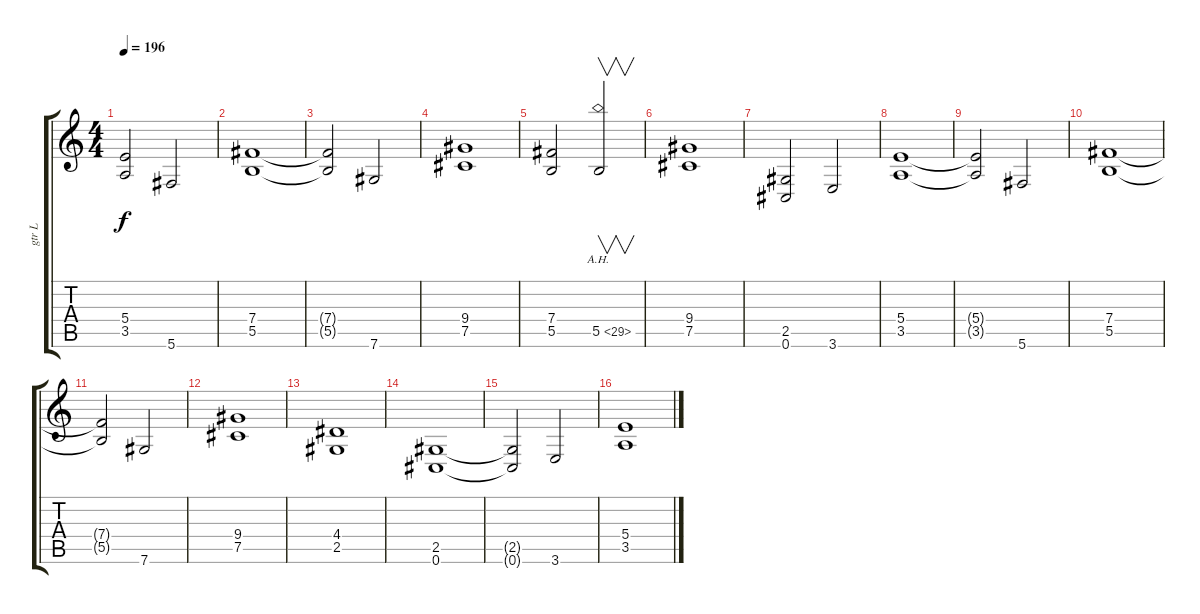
\track ("gtr L" "gtr L") {instrument distortionguitar}
\staff {score tabs}
\tuning (Db4 Ab3 E3 B2 Gb2 Db2) {hide}
\ts (4 4)
\tempo 196
\clef g2
\ks c
(5.4{t} 3.5{t}).2{dy f} 5.6.2 |
(7.4 5.5).1 |
(7.4{t} 5.5{t}).2 7.6.2 |
(9.4 7.5).1 |
(7.4 5.5).2 5.5{ah 24}.2{v} |
(9.4 7.5).1 |
(2.5 0.6).2 3.6.2 |
(5.4 3.5).1 |
(5.4{t} 3.5{t}).2 5.6.2 |
(7.4 5.5).1 |
(7.4{t} 5.5{t}).2 7.6.2 |
(9.4 7.5).1 |
(4.4 2.5).1 |
(2.5 0.6).1 |
(2.5{t} 0.6{t}).2 3.6.2 |
(5.4 3.5).1
